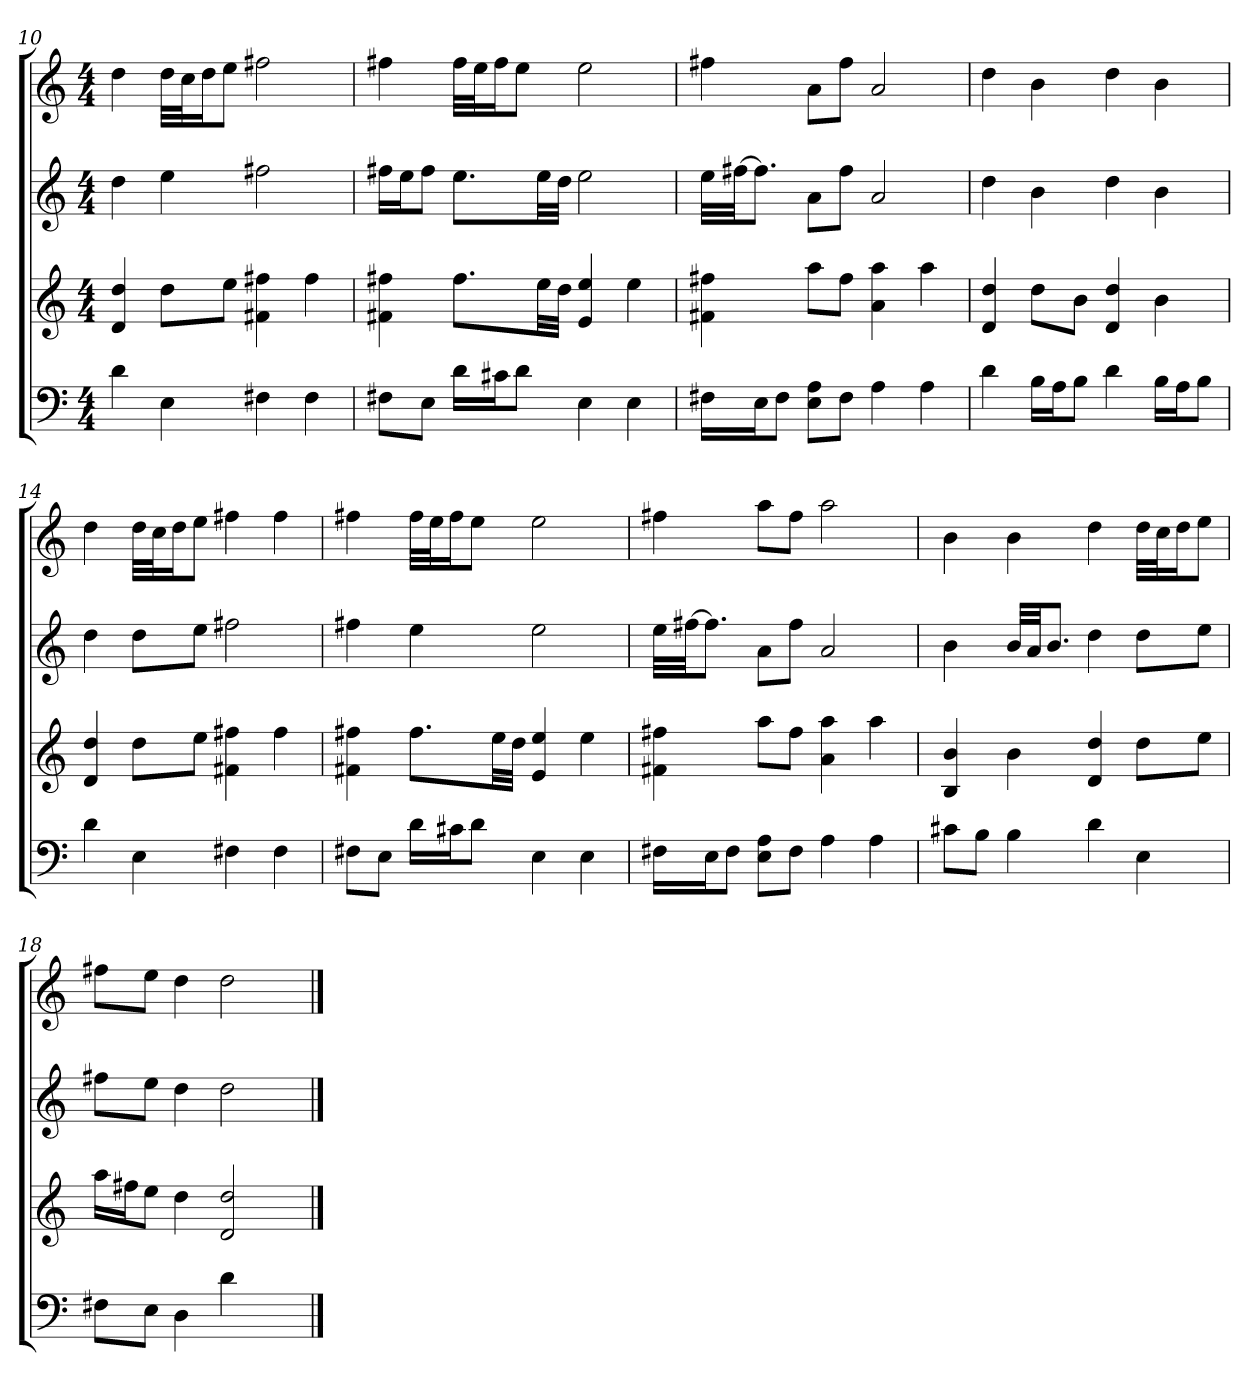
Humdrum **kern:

**kern	**kern	**kern	**kern
*part4	*part3	*part2	*part1
*staff4	*staff3	*staff2	*staff1
*M4/4	*M4/4	*M4/4	*M4/4
=10	=10	=10	=10
4d	4d 4dd	4dd	4dd
4E	8ddL	4ee	32ddLLL
.	.	.	32ccJ
.	.	.	16ddJ
.	8eeJ	.	8eeJ
4F#X	4f#X 4ff#X	2ff#X	2ff#X
4F#	4ff#	.	.
=11	=11	=11	=11
8F#XL	4f#X 4ff#X	16ff#XLL	4ff#X
.	.	16eeJ	.
8EJ	.	8ff#J	.
16dLL	8.ff#L	8.eeL	32ff#LLL
.	.	.	32eeJ
16c#XJ	.	.	16ff#J
8dJ	.	.	8eeJ
.	32eeLL	32eeLL	.
.	32ddJJJ	32ddJJJ	.
4E	4e 4ee	2ee	2ee
4E	4ee	.	.
=12	=12	=12	=12
16F#XLL	4f#X 4ff#X	32eeLLL	4ff#X
.	.	[32ff#XJJ	.
16EJ	.	8.ff#J]	.
8F#J	.	.	.
8E 8AL	8aaL	8aL	8aL
8F#J	8ff#J	8ff#J	8ff#J
4A	4a 4aa	2a	2a
4A	4aa	.	.
=13	=13	=13	=13
4d	4d 4dd	4dd	4dd
16BLL	8ddL	4b	4b
16AJ	.	.	.
8BJ	8bJ	.	.
4d	4d 4dd	4dd	4dd
16BLL	4b	4b	4b
16AJ	.	.	.
8BJ	.	.	.
=14	=14	=14	=14
4d	4d 4dd	4dd	4dd
4E	8ddL	8ddL	32ddLLL
.	.	.	32ccJ
.	.	.	16ddJ
.	8eeJ	8eeJ	8eeJ
4F#X	4f#X 4ff#X	2ff#X	4ff#X
4F#	4ff#	.	4ff#
=15	=15	=15	=15
8F#XL	4f#X 4ff#X	4ff#X	4ff#X
8EJ	.	.	.
16dLL	8.ff#L	4ee	32ff#LLL
.	.	.	32eeJ
16c#XJ	.	.	16ff#J
8dJ	.	.	8eeJ
.	32eeLL	.	.
.	32ddJJJ	.	.
4E	4e 4ee	2ee	2ee
4E	4ee	.	.
=16	=16	=16	=16
16F#XLL	4f#X 4ff#X	32eeLLL	4ff#X
.	.	[32ff#XJJ	.
16EJ	.	8.ff#J]	.
8F#J	.	.	.
8E 8AL	8aaL	8aL	8aaL
8F#J	8ff#J	8ff#J	8ff#J
4A	4a 4aa	2a	2aa
4A	4aa	.	.
=17	=17	=17	=17
8c#XL	4B 4b	4b	4b
8BJ	.	.	.
4B	4b	32bLLL	4b
.	.	32aJJ	.
.	.	8.bJ	.
4d	4d 4dd	4dd	4dd
4E	8ddL	8ddL	32ddLLL
.	.	.	32ccJ
.	.	.	16ddJ
.	8eeJ	8eeJ	8eeJ
=18	=18	=18	=18
8F#XL	16aaLL	8ff#XL	8ff#XL
.	16ff#XJ	.	.
8EJ	8eeJ	8eeJ	8eeJ
4D	4dd	4dd	4dd
4d	2d 2dd	2dd	2dd
4ryy	.	.	.
==	==	==	==
*-	*-	*-	*-
